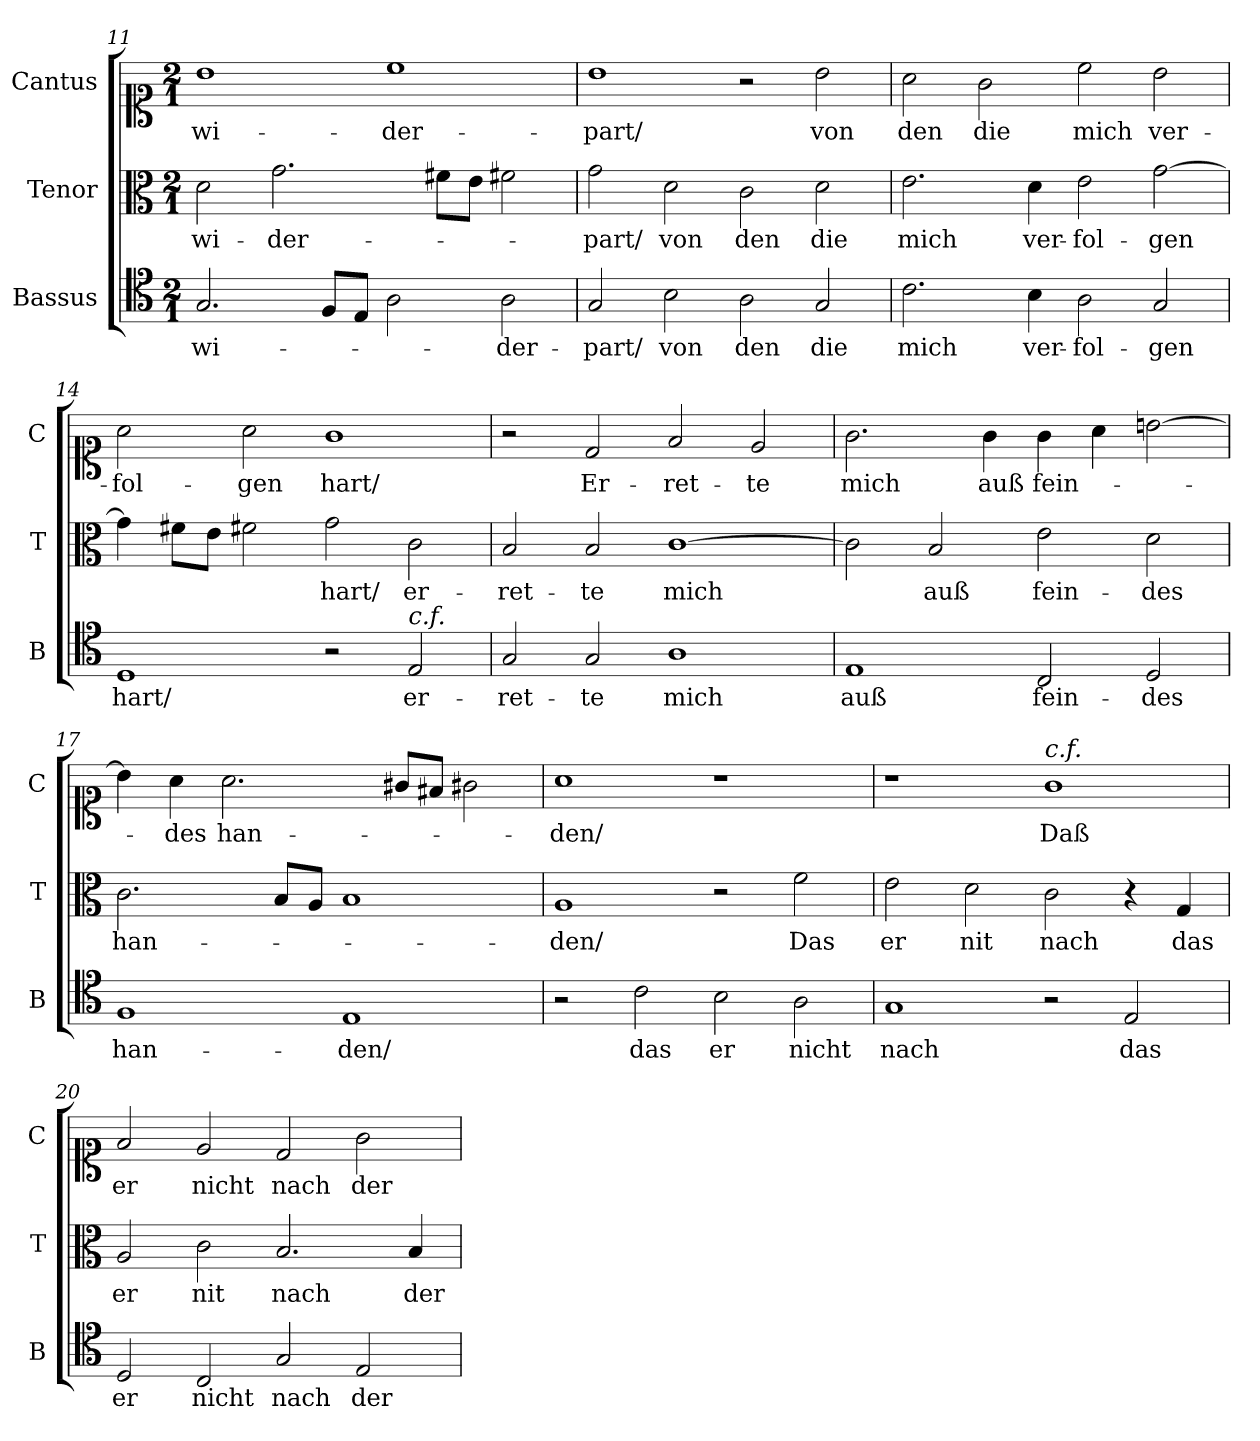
**kern	**text	**kern	**text	**kern	**text
*part3	*part3	*part2	*part2	*part1	*part1
*staff3	*staff3	*staff2	*staff2	*staff1	*staff1
*I"Bassus	*	*I"Tenor	*	*I"Cantus	*
*I'B	*	*I'T	*	*I'C	*
*clefC4	*	*clefC3	*	*clefC1	*
*k[]	*	*k[]	*	*k[]	*
*E:phr	*	*E:phr	*	*E:phr	*
*M2/1	*	*M2/1	*	*M2/1	*
=11	=11	=11	=11	=11	=11
2.G	wi-	2d	wi-	1b	wi-
.	.	2.g	-der-	.	.
8F/L	.	.	.	.	.
8E/J	.	.	.	.	.
2A	.	.	.	1cc	-der-
.	.	8f#X\L	.	.	.
.	.	8e\J	.	.	.
2A	-der-	2f#X	.	.	.
=12	=12	=12	=12	=12	=12
2G	-part/	2g	-part/	1b	part/
2B	von	2d	von	.	.
2A	den	2c	den	2r	.
2G	die	2d	die	2b	von
=13	=13	=13	=13	=13	=13
2.c	mich	2.e	mich	2a	den
.	.	.	.	2g	die
4B	ver-	4d	ver-	.	.
2A	-fol-	2e	-fol-	2cc	mich
2G	-gen	[2g	-gen	2b	ver-
=14	=14	=14	=14	=14	=14
1D	hart/	4g]	.	2a	-fol-
.	.	8f#X\L	.	.	.
.	.	8e\J	.	.	.
.	.	2f#X	.	2a	-gen
2r	.	2g	hart/	1g	hart/
!LO:TX:a:i:t=c.f.	!	!	!	!	!
2E	er-	2c	er-	.	.
=15	=15	=15	=15	=15	=15
2G	-ret-	2B	-ret-	2r	.
2G	-te	2B	-te	2d	Er-
1A	mich	[1c	mich	2f	-ret-
.	.	.	.	2e	-te
=16	=16	=16	=16	=16	=16
1E	auß	2c]	.	2.g	mich
.	.	2B	auß	.	.
.	.	.	.	4g	auß
2C	fein-	2e	fein-	4g	fein-
.	.	.	.	4a	.
2D	-des	2d	-des	[2bn	.
=17	=17	=17	=17	=17	=17
1F	han-	2.c	han-	4b]	.
.	.	.	.	4a	-des
.	.	.	.	2.a	han-
.	.	8B/L	.	.	.
.	.	8A/J	.	.	.
1E	-den/	1B	.	.	.
.	.	.	.	8g#X/L	.
.	.	.	.	8f#X/J	.
.	.	.	.	2g#X	.
=18	=18	=18	=18	=18	=18
2r	.	1A	-den/	1a	-den/
2c	das	.	.	.	.
2B	er	2r	.	1r	.
2A	nicht	2f	Das	.	.
=19	=19	=19	=19	=19	=19
1G	nach	2e	er	1r	.
.	.	2d	nit	.	.
!	!	!	!	!LO:TX:a:i:t=c.f.	!
2r	.	2c	nach	1g	Daß
!	!LO:LY:i	!	!	!	!
2E	das	4r	.	.	.
!	!	!	!LO:LY:i	!	!
.	.	4G	das	.	.
=20	=20	=20	=20	=20	=20
!	!LO:LY:i	!	!LO:LY:i	!	!
2D	er	2A	er	2f	er
!	!LO:LY:i	!	!LO:LY:i	!	!
2C	nicht	2c	nit	2e	nicht
!	!LO:LY:i	!	!LO:LY:i	!	!
2G	nach	2.B	nach	2d	nach
2E	der	.	.	2g	der
.	.	4B	der	.	.
=	=	=	=	=	=
*-	*-	*-	*-	*-	*-
